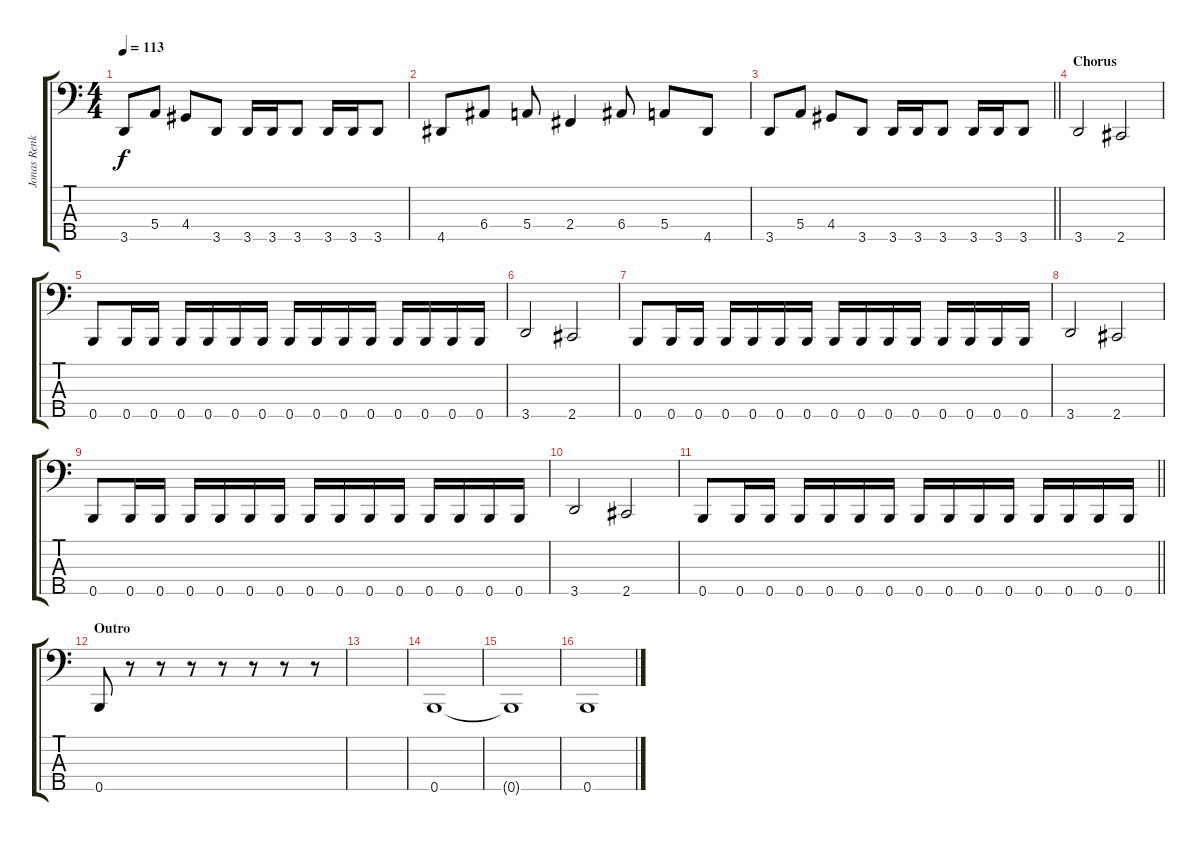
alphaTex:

\track ("Jonas Renkse" "Jonas Renk") {instrument electricbassfinger}
\staff {score tabs}
\tuning (G2 D2 A1 E1 B0) {hide}
\ts (4 4)
\tempo 113
\clef f4
\ks c
3.5.8{dy f} 5.4.8 4.4.8 3.5.8 3.5.16 3.5.16 3.5.8 3.5.16 3.5.16 3.5.8 |
4.5.8 6.4.8 5.4.8 2.4.4 6.4.8 5.4.8 4.5.8 |
\barLineRight lightlight
3.5.8 5.4.8 4.4.8 3.5.8 3.5.16 3.5.16 3.5.8 3.5.16 3.5.16 3.5.8 |
\section ("" "Chorus")
3.5.2 2.5.2 |
0.5.8 0.5.16 0.5.16 0.5.16 0.5.16 0.5.16 0.5.16 0.5.16 0.5.16 0.5.16 0.5.16 0.5.16 0.5.16 0.5.16 0.5.16 |
3.5.2 2.5.2 |
0.5.8 0.5.16 0.5.16 0.5.16 0.5.16 0.5.16 0.5.16 0.5.16 0.5.16 0.5.16 0.5.16 0.5.16 0.5.16 0.5.16 0.5.16 |
3.5.2 2.5.2 |
0.5.8 0.5.16 0.5.16 0.5.16 0.5.16 0.5.16 0.5.16 0.5.16 0.5.16 0.5.16 0.5.16 0.5.16 0.5.16 0.5.16 0.5.16 |
3.5.2 2.5.2 |
\barLineRight lightlight
0.5.8 0.5.16 0.5.16 0.5.16 0.5.16 0.5.16 0.5.16 0.5.16 0.5.16 0.5.16 0.5.16 0.5.16 0.5.16 0.5.16 0.5.16 |
\section ("" "Outro")
0.5.8 r.8 r.8 r.8 r.8 r.8 r.8 r.8 |
|
0.5.1 |
0.5{t}.1 |
0.5.1
